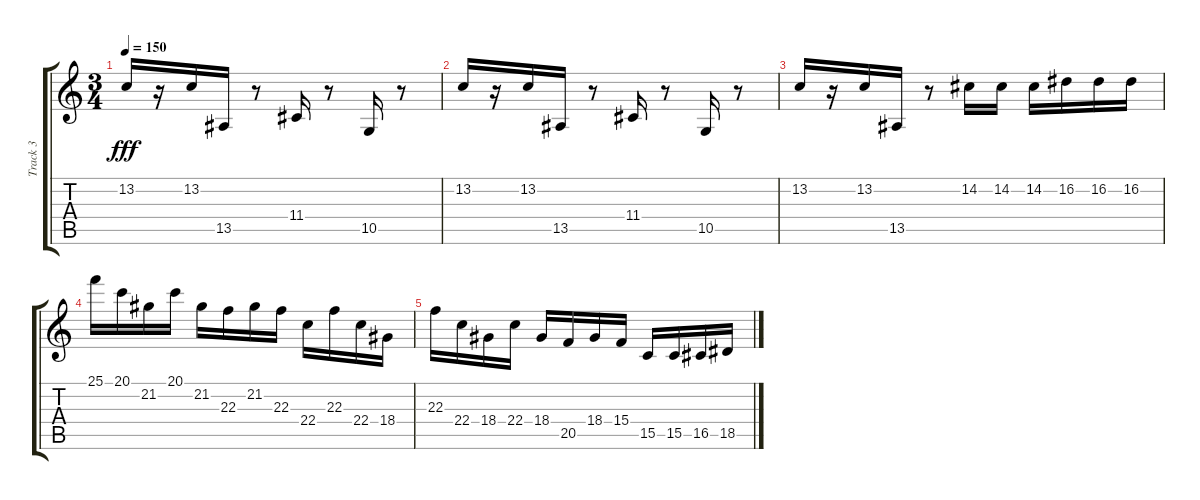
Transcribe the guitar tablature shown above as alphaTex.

\track ("Track 3" "Track 3") {instrument stringensemble1}
\staff {score tabs}
\tuning (E4 B3 G3 D3 A2 E2) {hide}
\ts (3 4)
\tempo 150
\clef g2
\ks c
13.2.16{dy fff} r.16 13.2.16 13.5.16 r.8 11.4.16 r.8 10.5.16 r.8 |
13.2.16 r.16 13.2.16 13.5.16 r.8 11.4.16 r.8 10.5.16 r.8 |
13.2.16 r.16 13.2.16 13.5.16 r.8 14.2.16 14.2.16 14.2.16 16.2.16 16.2.16 16.2.16 |
25.1.16 20.1.16 21.2.16 20.1.16 21.2.16 22.3.16 21.2.16 22.3.16 22.4.16 22.3.16 22.4.16 18.4.16 |
22.3.16 22.4.16 18.4.16 22.4.16 18.4.16 20.5.16 18.4.16 15.4.16 15.5.16 15.5.16 16.5.16 18.5.16
